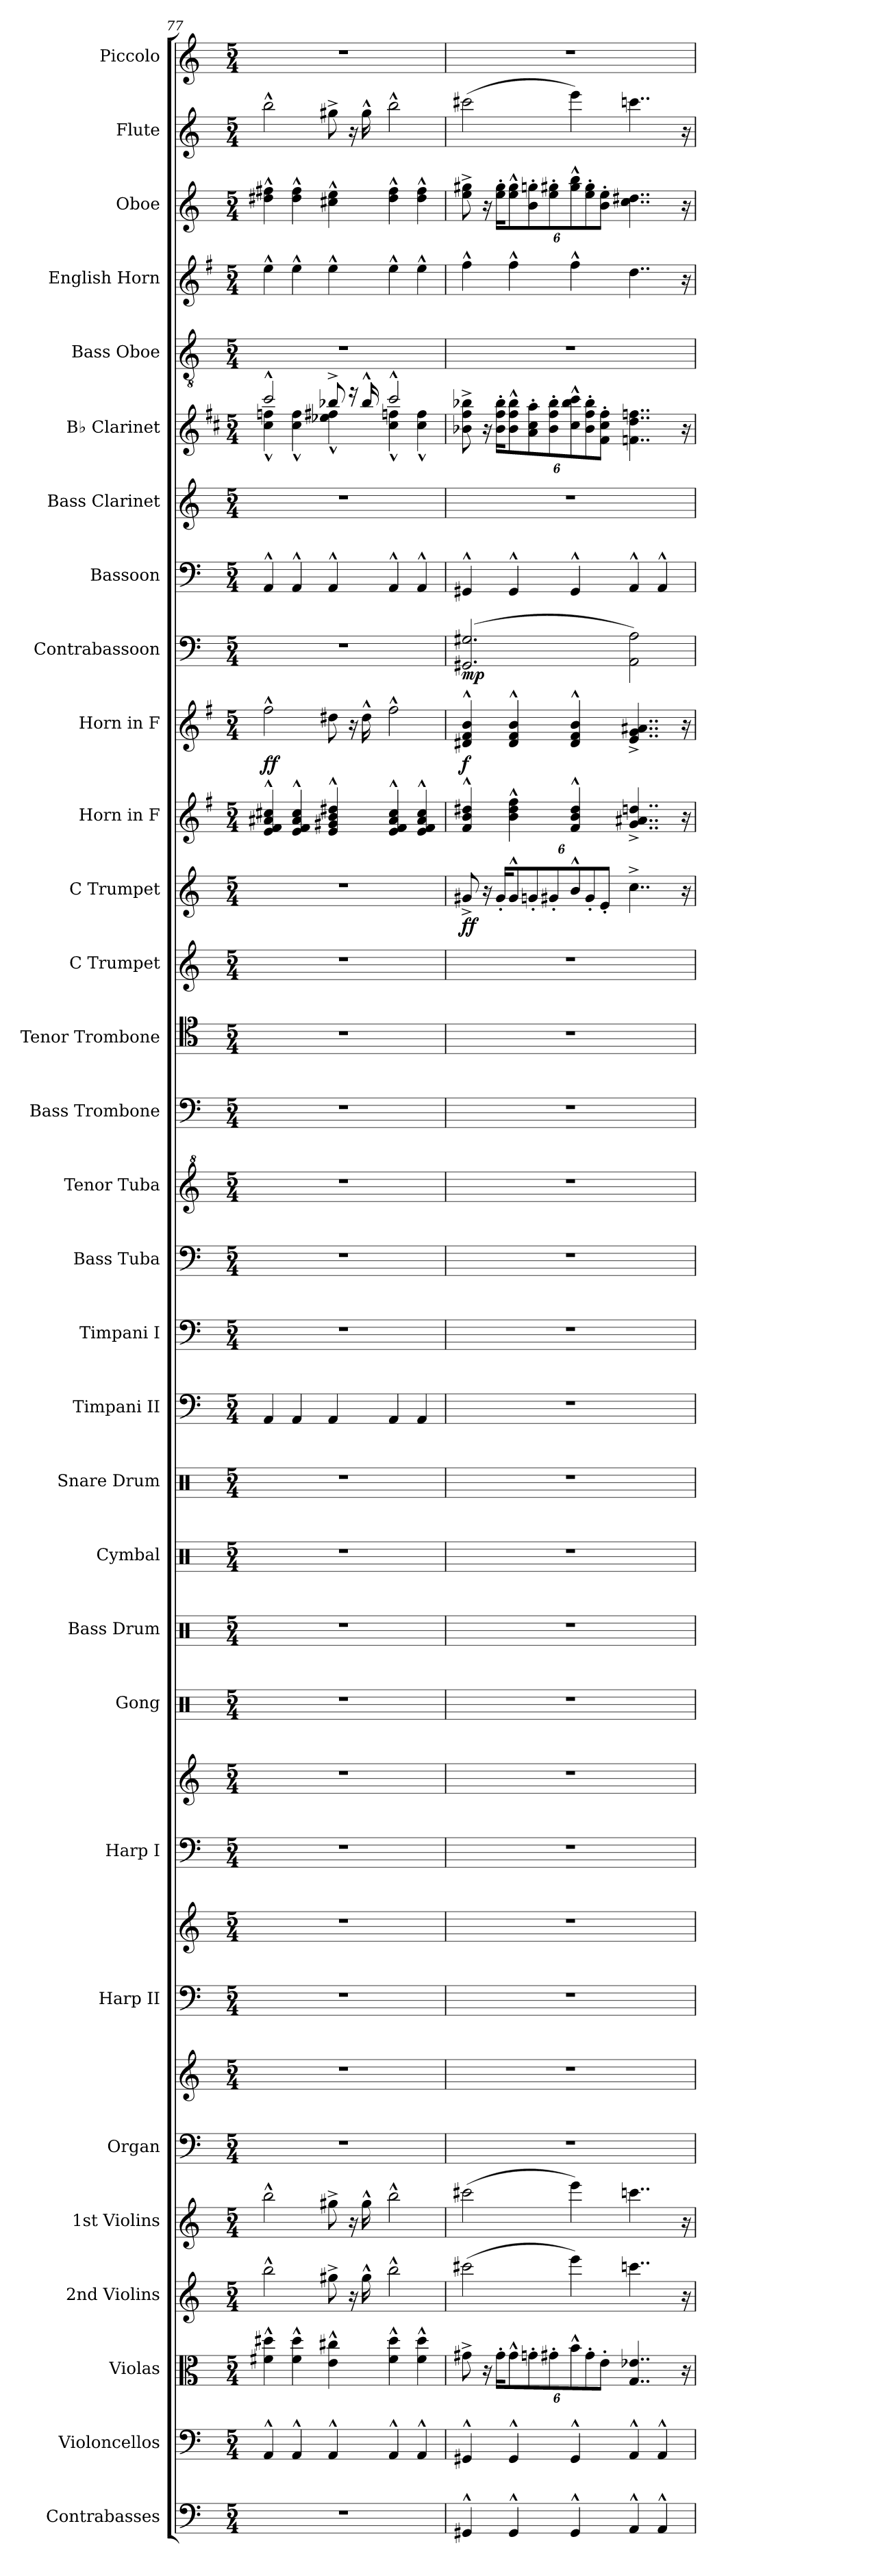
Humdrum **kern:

**kern	**kern	**kern	**kern	**kern	**kern	**kern	**kern	**kern	**kern	**kern	**kern	**kern	**kern	**kern	**kern	**kern	**kern	**kern	**kern	**kern	**kern	**kern	**dynam	**kern	**kern	**dynam	**kern	**dynam	**kern	**kern	**kern	**kern	**kern	**kern	**kern	**kern
*part31	*part30	*part29	*part28	*part27	*part26	*part26	*part25	*part25	*part24	*part24	*part23	*part22	*part21	*part20	*part19	*part18	*part17	*part16	*part15	*part14	*part13	*part12	*part12	*part11	*part10	*part10	*part9	*part9	*part8	*part7	*part6	*part5	*part4	*part3	*part2	*part1
*staff34	*staff33	*staff32	*staff31	*staff30	*staff29	*staff28	*staff27	*staff26	*staff25	*staff24	*staff23	*staff22	*staff21	*staff20	*staff19	*staff18	*staff17	*staff16	*staff15	*staff14	*staff13	*staff12	*staff12	*staff11	*staff10	*staff10	*staff9	*staff9	*staff8	*staff7	*staff6	*staff5	*staff4	*staff3	*staff2	*staff1
*I"Contrabasses	*I"Violoncellos	*I"Violas	*I"2nd Violins	*I"1st Violins	*I"Organ	*	*I"Harp II	*	*I"Harp I	*	*I"Gong	*I"Bass Drum	*I"Cymbal	*I"Snare Drum	*I"Timpani II	*I"Timpani I	*I"Bass Tuba	*I"Tenor Tuba	*I"Bass Trombone	*I"Tenor Trombone	*I"C Trumpet	*I"C Trumpet	*	*I"Horn in F	*I"Horn in F	*	*I"Contrabassoon	*	*I"Bassoon	*I"Bass Clarinet	*I"B♭ Clarinet	*I"Bass Oboe	*I"English Horn	*I"Oboe	*I"Flute	*I"Piccolo
*I'Cbs.	*I'Vcs.	*I'Vlas.	*I'Vlns.	*I'Vlns.	*I'Org.	*	*I'Hrp.	*	*I'Hrp.	*	*	*I'B. Dr.	*I'Cym.	*I'Sn. Dr.	*I'Timp.	*I'Timp.	*I'Tba.	*	*I'B. Tbn.	*I'T. Tbn.	*I'C Tpt.	*I'C Tpt.	*	*	*	*	*I'Cbsn.	*	*I'Bsn.	*I'B. Cl.	*I'B♭ Cl.	*	*I'E. Hn.	*I'Ob.	*I'Fl.	*I'Picc.
*clefF4	*clefF4	*clefC3	*clefG2	*clefG2	*clefF4	*clefG2	*clefF4	*clefG2	*clefF4	*clefG2	*clefX	*clefX	*clefX	*clefX	*clefF4	*clefF4	*clefF4	*clefG^2	*clefF4	*clefC4	*clefG2	*clefG2	*	*clefG2	*clefG2	*	*clefF4	*	*clefF4	*clefG2	*clefG2	*clefGv2	*clefG2	*clefG2	*clefG2	*clefG2
*ITrd7c12	*	*	*	*	*	*	*	*	*	*	*	*	*	*	*	*	*	*ITrd15c26	*	*	*	*	*	*ITrd4c7	*ITrd4c7	*	*ITrd7c12	*	*	*ITrd8c14	*ITrd1c2	*	*ITrd4c7	*	*	*ITrd-7c-12
*k[]	*k[]	*k[]	*k[]	*k[]	*k[]	*k[]	*k[]	*k[]	*k[]	*k[]	*k[]	*k[]	*k[]	*k[]	*k[]	*k[]	*k[]	*k[]	*k[]	*k[]	*k[]	*k[]	*	*k[]	*k[]	*	*k[]	*	*k[]	*k[]	*k[]	*k[]	*k[]	*k[]	*k[]	*k[]
*M5/4	*M5/4	*M5/4	*M5/4	*M5/4	*M5/4	*M5/4	*M5/4	*M5/4	*M5/4	*M5/4	*M5/4	*M5/4	*M5/4	*M5/4	*M5/4	*M5/4	*M5/4	*M5/4	*M5/4	*M5/4	*M5/4	*M5/4	*	*M5/4	*M5/4	*	*M5/4	*	*M5/4	*M5/4	*M5/4	*M5/4	*M5/4	*M5/4	*M5/4	*M5/4
=77	=77	=77	=77	=77	=77	=77	=77	=77	=77	=77	=77	=77	=77	=77	=77	=77	=77	=77	=77	=77	=77	=77	=77	=77	=77	=77	=77	=77	=77	=77	=77	=77	=77	=77	=77	=77
*	*	*	*	*	*	*	*	*	*	*	*	*	*	*	*	*	*	*	*	*	*	*	*	*	*	*	*	*	*	*	*^	*	*	*	*	*
!	!	!	!	!	!	!	!	!	!	!	!	!	!	!	!	!	!	!	!	!	!	!	!	!	!	!LO:DY:b	!	!	!	!	!	!	!	!	!	!	!
4%5r	4AA^^/	4f#X\^^ 4dd#X\^^	2bb^^\	2bb^^\	4%5r	4%5r	4%5r	4%5r	4%5r	4%5r	4%5r	4%5r	4%5r	4%5r	4AA/	4%5r	4%5r	4%5r	4%5r	4%5r	4%5r	4%5r	.	4A/^^ 4B/^^ 4d#X/^^ 4f#X/^^	2b^^\	ff	4%5r	.	4AA^^/	4%5r	2bb^^/	4b\^^ 4ee-X\^^	4%5r	4a^^\	4dd#X\^^ 4ff#X\^^	2bb^^\	4%5r
.	4AA^^/	4f#\^^ 4dd#\^^	.	.	.	.	.	.	.	.	.	.	.	.	4AA/	.	.	.	.	.	.	.	.	4A/^^ 4B/^^ 4d#/^^ 4f#/^^	.	.	.	.	4AA^^/	.	.	4b\^^ 4ee-\^^	.	4a^^\	4dd#\^^ 4ff#\^^	.	.
.	4AA^^/	4e\^^ 4cc#X\^^	8gg#X^\	8gg#X^\	.	.	.	.	.	.	.	.	.	.	4AA/	.	.	.	.	.	.	.	.	4A/^^ 4c#X/^^ 4e/^^ 4g#X/^^	8g#X\	.	.	.	4AA^^/	.	8aa-X^/	4dd-X\^^ 4een\^^	.	4a^^\	4cc#X\^^ 4ee\^^	8gg#X^\	.
.	.	.	16r	16r	.	.	.	.	.	.	.	.	.	.	.	.	.	.	.	.	.	.	.	.	16r	.	.	.	.	.	16r	.	.	.	.	16r	.
.	.	.	16gg#^^\	16gg#^^\	.	.	.	.	.	.	.	.	.	.	.	.	.	.	.	.	.	.	.	.	16g#^^\	.	.	.	.	.	16aa-^^/	.	.	.	.	16gg#^^\	.
.	4AA^^/	4f#\^^ 4dd#\^^	2bb^^\	2bb^^\	.	.	.	.	.	.	.	.	.	.	4AA/	.	.	.	.	.	.	.	.	4A/^^ 4B/^^ 4d#/^^ 4f#/^^	2b^^\	.	.	.	4AA^^/	.	2bb^^/	4b\^^ 4ee-X\^^	.	4a^^\	4dd#\^^ 4ff#\^^	2bb^^\	.
.	4AA^^/	4f#\^^ 4dd#\^^	.	.	.	.	.	.	.	.	.	.	.	.	4AA/	.	.	.	.	.	.	.	.	4A/^^ 4B/^^ 4d#/^^ 4f#/^^	.	.	.	.	4AA^^/	.	.	4b\^^ 4ee-\^^	.	4a^^\	4dd#\^^ 4ff#\^^	.	.
=78	=78	=78	=78	=78	=78	=78	=78	=78	=78	=78	=78	=78	=78	=78	=78	=78	=78	=78	=78	=78	=78	=78	=78	=78	=78	=78	=78	=78	=78	=78	=78	=78	=78	=78	=78	=78	=78
!	!	!	!	!	!	!	!	!	!	!	!	!	!	!	!	!	!	!	!	!	!	!	!LO:DY:b	!	!	!LO:DY:b	!	!LO:DY:b	!	!	!	!	!	!	!	!	!
*	*	*	*	*	*	*	*	*	*	*	*	*	*	*	*	*	*	*	*	*	*	*	*	*	*	*	*	*	*	*	*v	*v	*	*	*	*	*
4GGG#X^^/	4GG#X^^/	8g#X^\	(2ccc#X\	(2ccc#X\	4%5r	4%5r	4%5r	4%5r	4%5r	4%5r	4%5r	4%5r	4%5r	4%5r	4%5r	4%5r	4%5r	4%5r	4%5r	4%5r	4%5r	8g#X^/	ff	4B/^^ 4e/^^ 4g#X/^^	4G#X/^^ 4B/^^ 4e/^^	f	(2.GGG#X/ 2.GG#X/	mp	4GG#X^^/	4%5r	8a-X\^ 8ee\^ 8aa-X\^	4%5r	4b^^\	8ee\^ 8gg#X\^	(2ccc#X\	4%5r
.	.	16r	.	.	.	.	.	.	.	.	.	.	.	.	.	.	.	.	.	.	.	16r	.	.	.	.	.	.	.	.	16r	.	.	16r	.	.
.	.	16g#'\KL	.	.	.	.	.	.	.	.	.	.	.	.	.	.	.	.	.	.	.	16g#'/KL	.	.	.	.	.	.	.	.	16a-\' 16ee\' 16aa-\'KL	.	.	16ee\' 16gg#\'KL	.	.
*	*	*Xbrackettup	*	*	*	*	*	*	*	*	*	*	*	*	*	*	*	*	*	*	*	*Xbrackettup	*	*	*	*	*	*	*	*	*Xbrackettup	*	*	*Xbrackettup	*	*
4GGG#^^/	4GG#^^/	12g#^^\	.	.	.	.	.	.	.	.	.	.	.	.	.	.	.	.	.	.	.	12g#^^/	.	4e\^^ 4g#\^^ 4b\^^	4G#/^^ 4B/^^ 4e/^^	.	.	.	4GG#^^/	.	12a-\^^ 12ee\^^ 12aa-\^^	.	4b^^\	12ee\^^ 12gg#\^^	.	.
.	.	12gn'\	.	.	.	.	.	.	.	.	.	.	.	.	.	.	.	.	.	.	.	12gn'/	.	.	.	.	.	.	.	.	12g\' 12b\' 12gg\'	.	.	12b\' 12ggn\'	.	.
.	.	12g#X'\	.	.	.	.	.	.	.	.	.	.	.	.	.	.	.	.	.	.	.	12g#X'/	.	.	.	.	.	.	.	.	12a-\' 12ee\' 12aa-\'	.	.	12ee\' 12gg#X\'	.	.
4GGG#^^/	4GG#^^/	12b^^\	4eee\)	4eee\)	.	.	.	.	.	.	.	.	.	.	.	.	.	.	.	.	.	12b^^/	.	4B/^^ 4e/^^ 4g#/^^	4G#/^^ 4B/^^ 4e/^^	.	.	.	4GG#^^/	.	12b\^^ 12aa-\^^ 12bb\^^	.	4b^^\	12gg#\^^ 12bb\^^	4eee\)	.
.	.	12g#'\	.	.	.	.	.	.	.	.	.	.	.	.	.	.	.	.	.	.	.	12g#'/	.	.	.	.	.	.	.	.	12a-\' 12ee\' 12aa-\'	.	.	12ee\' 12gg#\'	.	.
.	.	12e'\J	.	.	.	.	.	.	.	.	.	.	.	.	.	.	.	.	.	.	.	12e'/J	.	.	.	.	.	.	.	.	12e\' 12b\' 12ee\'J	.	.	12b\' 12ee\'J	.	.
4AAA^^/	4AA^^/	4..G/ 4..e-X/	4..cccn\	4..cccn\	.	.	.	.	.	.	.	.	.	.	.	.	.	.	.	.	.	4..cc^\	.	4..c/^ 4..d#X/^ 4..gn/^	4..A/^ 4..c/^ 4..d#X/^	.	2AAA\ 2AA\)	.	4AA^^/	.	4..e-X\ 4..cc\ 4..ee-X\	.	4..g\	4..cc\ 4..dd#X\	4..cccn\	.
4AAA^^/	4AA^^/	.	.	.	.	.	.	.	.	.	.	.	.	.	.	.	.	.	.	.	.	.	.	.	.	.	.	.	4AA^^/	.	.	.	.	.	.	.
.	.	16r	16r	16r	.	.	.	.	.	.	.	.	.	.	.	.	.	.	.	.	.	16r	.	16r	16r	.	.	.	.	.	16r	.	16r	16r	16r	.
=	=	=	=	=	=	=	=	=	=	=	=	=	=	=	=	=	=	=	=	=	=	=	=	=	=	=	=	=	=	=	=	=	=	=	=	=
*-	*-	*-	*-	*-	*-	*-	*-	*-	*-	*-	*-	*-	*-	*-	*-	*-	*-	*-	*-	*-	*-	*-	*-	*-	*-	*-	*-	*-	*-	*-	*-	*-	*-	*-	*-	*-
